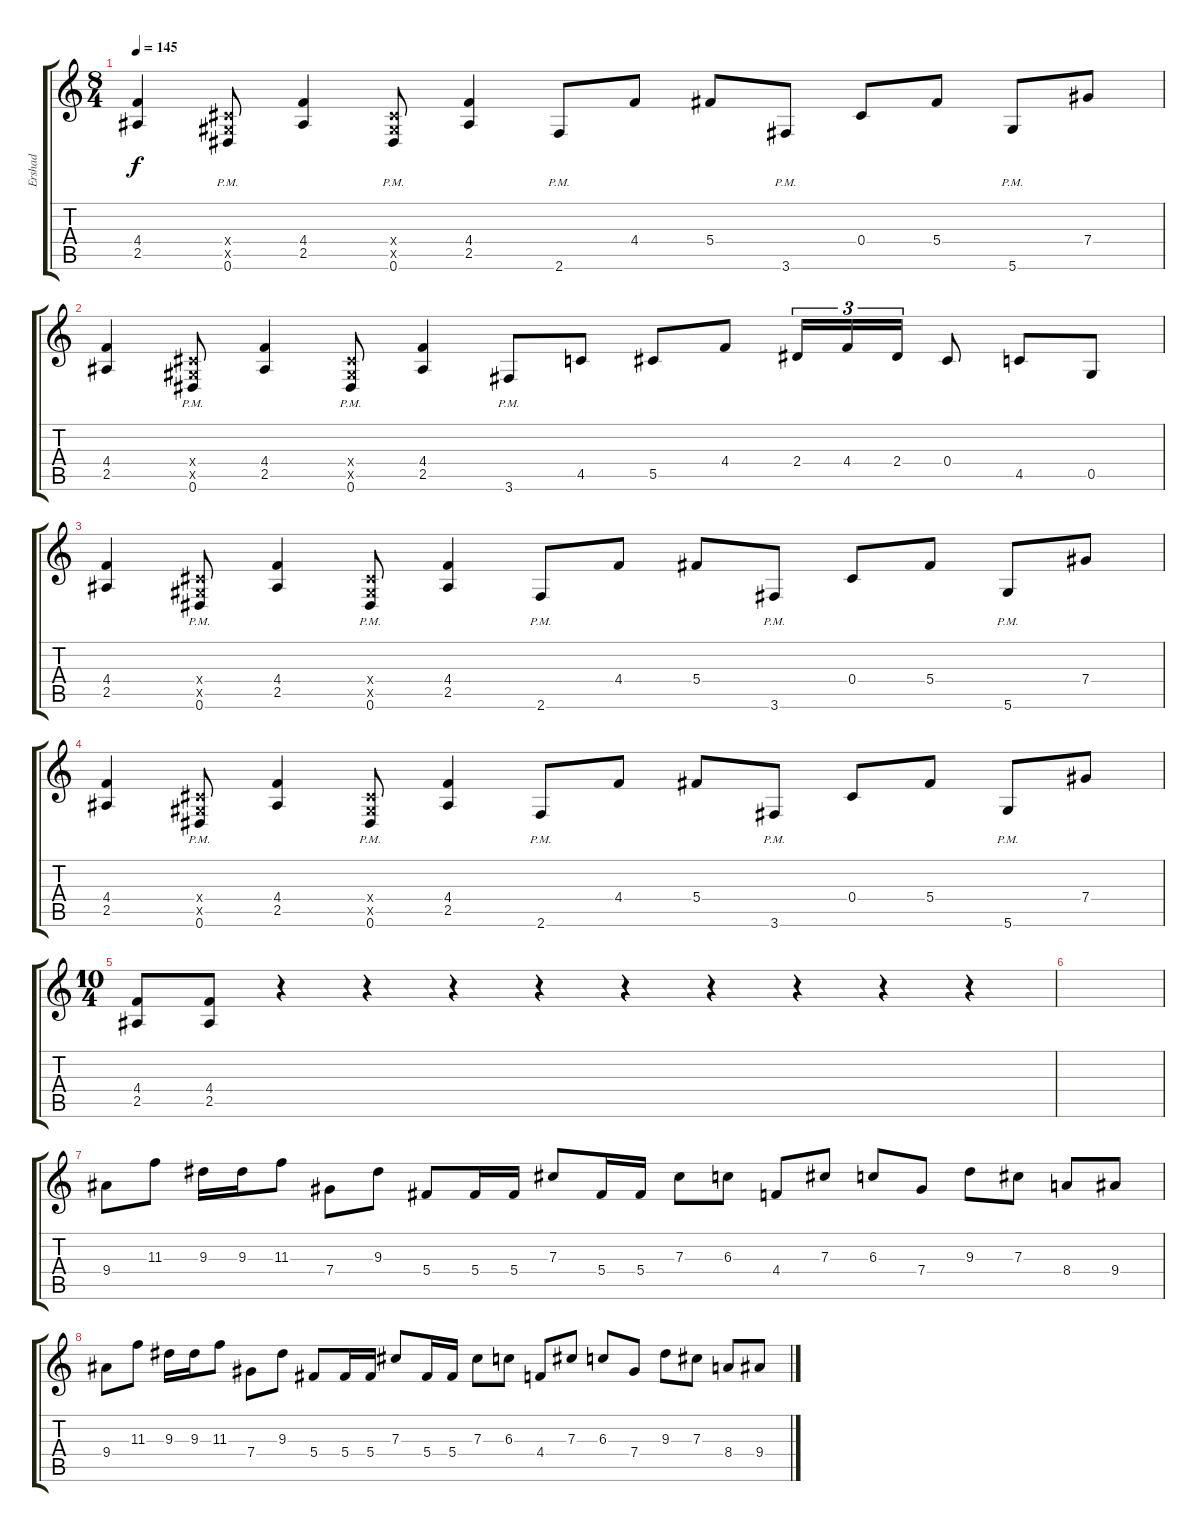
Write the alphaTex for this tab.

\track ("Ershad" "Ershad") {instrument distortionguitar}
\staff {score tabs}
\tuning (Eb4 Bb3 Gb3 Db3 Ab2 Eb2) {hide}
\ts (8 4)
\tempo 145
\clef g2
\ks c
(4.4 2.5).4{dy f} (0.4{x} 0.5{x} 0.6{pm}).8 (4.4 2.5).4 (0.4{x} 0.5{x} 0.6{pm}).8 (4.4 2.5).4 2.6{pm}.8 4.4.8 5.4.8 3.6{pm}.8 0.4.8 5.4.8 5.6{pm}.8 7.4.8 |
(4.4 2.5).4 (0.4{x} 0.5{x} 0.6{pm}).8 (4.4 2.5).4 (0.4{x} 0.5{x} 0.6{pm}).8 (4.4 2.5).4 3.6{pm}.8 4.5.8 5.5.8 4.4.8 2.4.16{tu (3 2)} 4.4.16{tu (3 2)} 2.4.16{tu (3 2)} 0.4.8 4.5.8 0.5.8 |
(4.4 2.5).4 (0.4{x} 0.5{x} 0.6{pm}).8 (4.4 2.5).4 (0.4{x} 0.5{x} 0.6{pm}).8 (4.4 2.5).4 2.6{pm}.8 4.4.8 5.4.8 3.6{pm}.8 0.4.8 5.4.8 5.6{pm}.8 7.4.8 |
(4.4 2.5).4 (0.4{x} 0.5{x} 0.6{pm}).8 (4.4 2.5).4 (0.4{x} 0.5{x} 0.6{pm}).8 (4.4 2.5).4 2.6{pm}.8 4.4.8 5.4.8 3.6{pm}.8 0.4.8 5.4.8 5.6{pm}.8 7.4.8 |
\ts (10 4)
(4.4 2.5).8 (4.4 2.5).8 r.4 r.4 r.4 r.4 r.4 r.4 r.4 r.4 r.4 |
|
9.4.8 11.3.8 9.3.16 9.3.16 11.3.8 7.4.8 9.3.8 5.4.8 5.4.16 5.4.16 7.3.8 5.4.16 5.4.16 7.3.8 6.3.8 4.4.8 7.3.8 6.3.8 7.4.8 9.3.8 7.3.8 8.4.8 9.4.8 |
9.4.8 11.3.8 9.3.16 9.3.16 11.3.8 7.4.8 9.3.8 5.4.8 5.4.16 5.4.16 7.3.8 5.4.16 5.4.16 7.3.8 6.3.8 4.4.8 7.3.8 6.3.8 7.4.8 9.3.8 7.3.8 8.4.8 9.4.8
